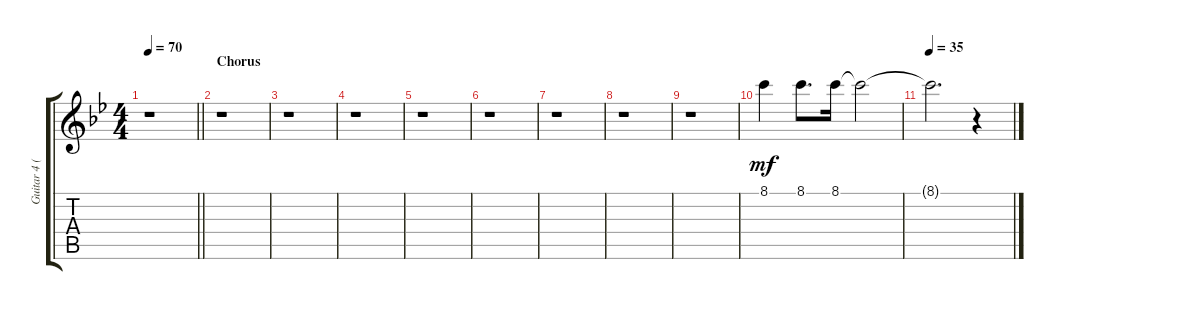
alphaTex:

\track ("Guitar 4 (dist.)" "Guitar 4 (") {instrument distortionguitar}
\staff {score tabs}
\tuning (E4 B3 G3 D3 A2 E2) {hide}
\ts (4 4)
\tempo 70
\clef g2
\barLineRight lightlight
\ks gminor
r.1{dy mf} |
\section ("" "Chorus")
r.1 |
r.1 |
r.1 |
r.1 |
r.1 |
r.1 |
r.1 |
r.1 |
8.1.4 8.1.8{d} 8.1.16 8.1{t}.2 |
\tempo 35
8.1{t}.2{d} r.4
